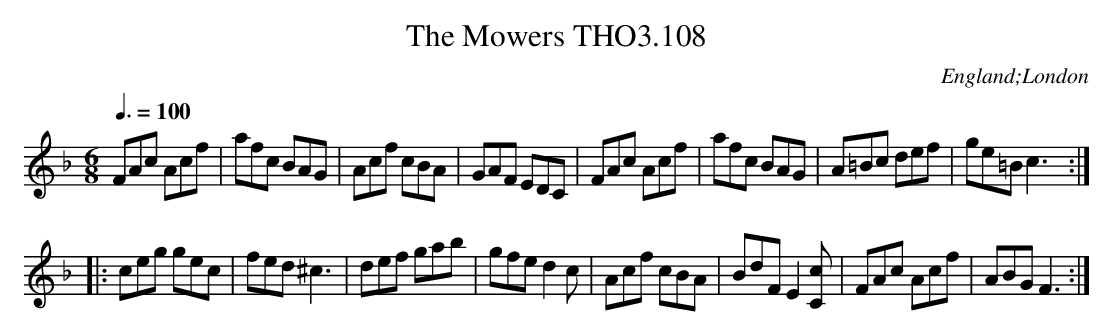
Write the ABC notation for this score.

X:1
T:Mowers THO3.108, The
O:England;London
M:6/8
L:1/8
Q:3/8=100
K:F
FAc Acf|afc BAG|Acf cBA|GAF EDC|FAc Acf|afc BAG|A=Bc def|ge=B c3:|
|:ceg gec|fed ^c3|def gab|gfe d2 c|Acf cBA|BdF E2 [cC]|FAc Acf|ABG F3:|
